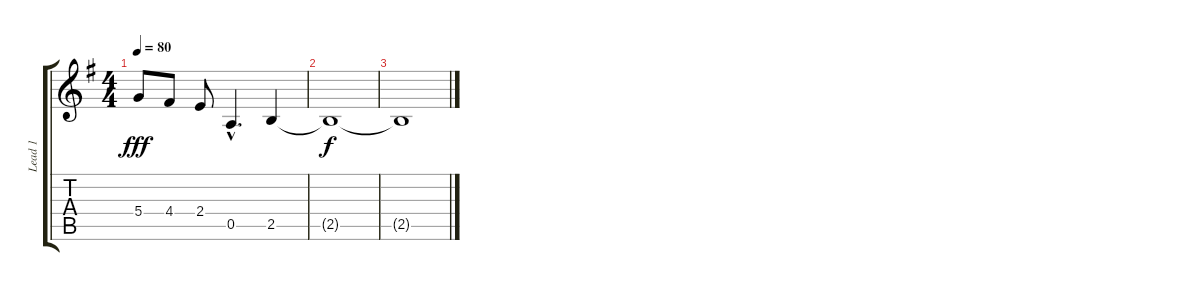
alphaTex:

\track ("Lead 1" "Lead 1") {instrument electricguitarjazz}
\staff {score tabs}
\tuning (E4 B3 G3 D3 A2 E2) {hide}
\ts (4 4)
\tempo 80
\clef g2
\ks g
5.4.8{dy fff} 4.4.8 2.4.8 0.5{hac}.4{d} 2.5.4 |
2.5{t}.1{dy f} |
2.5{t}.1
